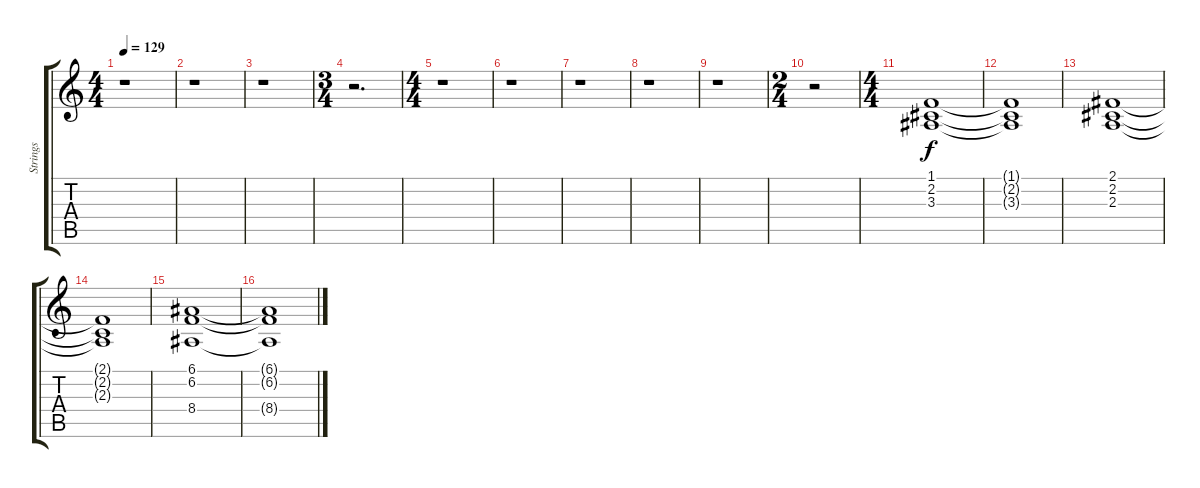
\track ("Strings" "Strings") {instrument stringensemble1}
\staff {score tabs}
\tuning (E4 B3 G3 D3 A2 E2) {hide}
\ts (4 4)
\tempo 129
\clef g2
\ks c
r.1{dy f} |
r.1 |
r.1 |
\ts (3 4)
r.2{d} |
\ts (4 4)
r.1 |
r.1 |
r.1 |
r.1 |
r.1 |
\ts (2 4)
r.2 |
\ts (4 4)
(1.1 2.2 3.3).1{volume 13 balance 8} |
(1.1{t} 2.2{t} 3.3{t}).1 |
(2.1 2.2 2.3).1 |
(2.1{t} 2.2{t} 2.3{t}).1 |
(6.1 6.2 8.4).1 |
(6.1{t} 6.2{t} 8.4{t}).1
